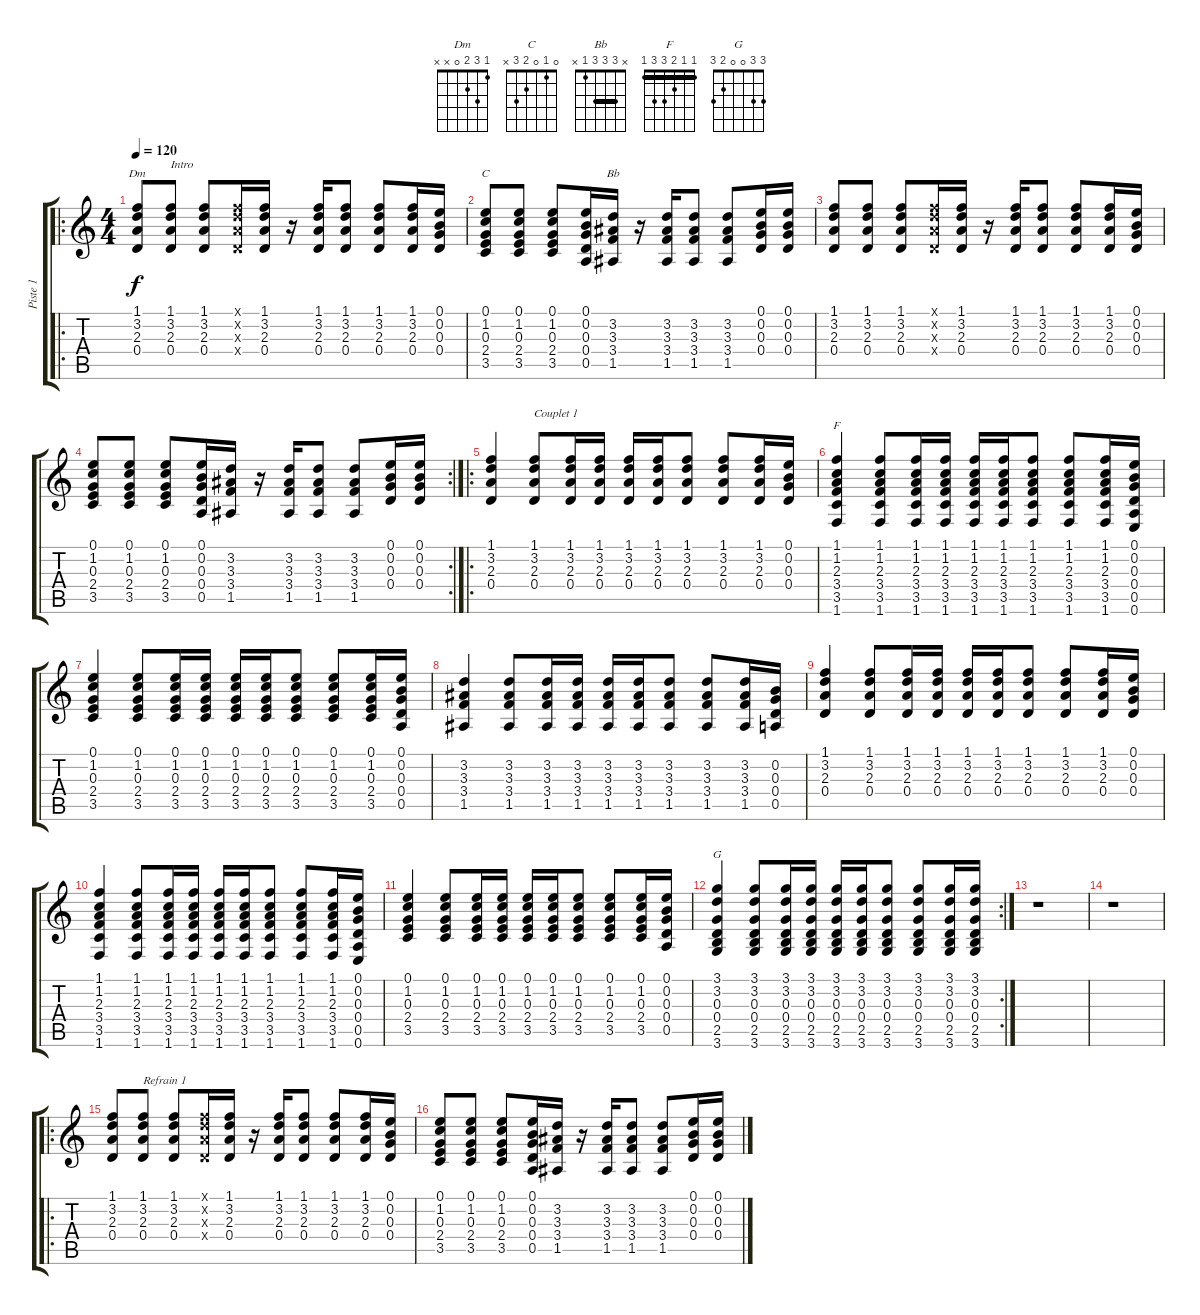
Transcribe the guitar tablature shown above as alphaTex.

\track ("Piste 1" "Piste 1") {instrument acousticguitarnylon}
\staff {score tabs}
\tuning (E4 B3 G3 D3 A2 E2) {hide}
\chord ("Dm" 1 3 2 0 x x)
\chord ("C" 0 1 0 2 3 x)
\chord ("Bb" x 3 3 3 1 x) {barre 3}
\chord ("F" 1 1 2 3 3 1) {barre 1}
\chord ("G" 3 3 0 0 2 3)
\ro
\ts (4 4)
\tempo 120
\clef g2
\ks c
(1.1 3.2 2.3 0.4).8{ch "Dm" dy f instrument acousticguitarnylon} (1.1 3.2 2.3 0.4).8{txt "Intro"} (1.1 3.2 2.3 0.4).8 (1.1{x} 3.2{x} 2.3{x} 0.4{x}).16 (1.1 3.2 2.3 0.4).16 r.16 (1.1 3.2 2.3 0.4).16 (1.1 3.2 2.3 0.4).8 (1.1 3.2 2.3 0.4).8 (1.1 3.2 2.3 0.4).16 (0.1 0.2 0.3 0.4).16 |
(0.1 1.2 0.3 2.4 3.5).8{ch "C"} (0.1 1.2 0.3 2.4 3.5).8 (0.1 1.2 0.3 2.4 3.5).8 (0.1 0.2 0.3 0.4 0.5).16 (3.2 3.3 3.4 1.5).16{ch "Bb"} r.16 (3.2 3.3 3.4 1.5).16 (3.2 3.3 3.4 1.5).8 (3.2 3.3 3.4 1.5).8 (0.1 0.2 0.3 0.4).16 (0.1 0.2 0.3 0.4).16 |
(1.1 3.2 2.3 0.4).8 (1.1 3.2 2.3 0.4).8 (1.1 3.2 2.3 0.4).8 (1.1{x} 3.2{x} 2.3{x} 0.4{x}).16 (1.1 3.2 2.3 0.4).16 r.16 (1.1 3.2 2.3 0.4).16 (1.1 3.2 2.3 0.4).8 (1.1 3.2 2.3 0.4).8 (1.1 3.2 2.3 0.4).16 (0.1 0.2 0.3 0.4).16 |
\rc 2
(0.1 1.2 0.3 2.4 3.5).8 (0.1 1.2 0.3 2.4 3.5).8 (0.1 1.2 0.3 2.4 3.5).8 (0.1 0.2 0.3 0.4 0.5).16 (3.2 3.3 3.4 1.5).16 r.16 (3.2 3.3 3.4 1.5).16 (3.2 3.3 3.4 1.5).8 (3.2 3.3 3.4 1.5).8 (0.1 0.2 0.3 0.4).16 (0.1 0.2 0.3 0.4).16 |
\ro
(1.1 3.2 2.3 0.4).4 (1.1 3.2 2.3 0.4).8{txt "Couplet 1"} (1.1 3.2 2.3 0.4).16 (1.1 3.2 2.3 0.4).16 (1.1 3.2 2.3 0.4).16 (1.1 3.2 2.3 0.4).16 (1.1 3.2 2.3 0.4).8 (1.1 3.2 2.3 0.4).8 (1.1 3.2 2.3 0.4).16 (0.1 0.2 0.3 0.4).16 |
(1.1 1.2 2.3 3.4 3.5 1.6).4{ch "F"} (1.1 1.2 2.3 3.4 3.5 1.6).8 (1.1 1.2 2.3 3.4 3.5 1.6).16 (1.1 1.2 2.3 3.4 3.5 1.6).16 (1.1 1.2 2.3 3.4 3.5 1.6).16 (1.1 1.2 2.3 3.4 3.5 1.6).16 (1.1 1.2 2.3 3.4 3.5 1.6).8 (1.1 1.2 2.3 3.4 3.5 1.6).8 (1.1 1.2 2.3 3.4 3.5 1.6).16 (0.1 0.2 0.3 0.4 0.5 0.6).16 |
(0.1 1.2 0.3 2.4 3.5).4 (0.1 1.2 0.3 2.4 3.5).8 (0.1 1.2 0.3 2.4 3.5).16 (0.1 1.2 0.3 2.4 3.5).16 (0.1 1.2 0.3 2.4 3.5).16 (0.1 1.2 0.3 2.4 3.5).16 (0.1 1.2 0.3 2.4 3.5).8 (0.1 1.2 0.3 2.4 3.5).8 (0.1 1.2 0.3 2.4 3.5).16 (0.1 0.2 0.3 0.4 0.5).16 |
(3.2 3.3 3.4 1.5).4 (3.2 3.3 3.4 1.5).8 (3.2 3.3 3.4 1.5).16 (3.2 3.3 3.4 1.5).16 (3.2 3.3 3.4 1.5).16 (3.2 3.3 3.4 1.5).16 (3.2 3.3 3.4 1.5).8 (3.2 3.3 3.4 1.5).8 (3.2 3.3 3.4 1.5).16 (0.2 0.3 0.4 0.5).16 |
(1.1 3.2 2.3 0.4).4 (1.1 3.2 2.3 0.4).8 (1.1 3.2 2.3 0.4).16 (1.1 3.2 2.3 0.4).16 (1.1 3.2 2.3 0.4).16 (1.1 3.2 2.3 0.4).16 (1.1 3.2 2.3 0.4).8 (1.1 3.2 2.3 0.4).8 (1.1 3.2 2.3 0.4).16 (0.1 0.2 0.3 0.4).16 |
(1.1 1.2 2.3 3.4 3.5 1.6).4 (1.1 1.2 2.3 3.4 3.5 1.6).8 (1.1 1.2 2.3 3.4 3.5 1.6).16 (1.1 1.2 2.3 3.4 3.5 1.6).16 (1.1 1.2 2.3 3.4 3.5 1.6).16 (1.1 1.2 2.3 3.4 3.5 1.6).16 (1.1 1.2 2.3 3.4 3.5 1.6).8 (1.1 1.2 2.3 3.4 3.5 1.6).8 (1.1 1.2 2.3 3.4 3.5 1.6).16 (0.1 0.2 0.3 0.4 0.5 0.6).16 |
(0.1 1.2 0.3 2.4 3.5).4 (0.1 1.2 0.3 2.4 3.5).8 (0.1 1.2 0.3 2.4 3.5).16 (0.1 1.2 0.3 2.4 3.5).16 (0.1 1.2 0.3 2.4 3.5).16 (0.1 1.2 0.3 2.4 3.5).16 (0.1 1.2 0.3 2.4 3.5).8 (0.1 1.2 0.3 2.4 3.5).8 (0.1 1.2 0.3 2.4 3.5).16 (0.1 0.2 0.3 0.4 0.5).16 |
\rc 2
(3.1 3.2 0.3 0.4 2.5 3.6).4{ch "G"} (3.1 3.2 0.3 0.4 2.5 3.6).8 (3.1 3.2 0.3 0.4 2.5 3.6).16 (3.1 3.2 0.3 0.4 2.5 3.6).16 (3.1 3.2 0.3 0.4 2.5 3.6).16 (3.1 3.2 0.3 0.4 2.5 3.6).16 (3.1 3.2 0.3 0.4 2.5 3.6).8 (3.1 3.2 0.3 0.4 2.5 3.6).8 (3.1 3.2 0.3 0.4 2.5 3.6).16 (3.1 3.2 0.3 0.4 2.5 3.6).16 |
r.1 |
r.1 |
\ro
(1.1 3.2 2.3 0.4).8 (1.1 3.2 2.3 0.4).8{txt "Refrain 1"} (1.1 3.2 2.3 0.4).8 (1.1{x} 3.2{x} 2.3{x} 0.4{x}).16 (1.1 3.2 2.3 0.4).16 r.16 (1.1 3.2 2.3 0.4).16 (1.1 3.2 2.3 0.4).8 (1.1 3.2 2.3 0.4).8 (1.1 3.2 2.3 0.4).16 (0.1 0.2 0.3 0.4).16 |
(0.1 1.2 0.3 2.4 3.5).8 (0.1 1.2 0.3 2.4 3.5).8 (0.1 1.2 0.3 2.4 3.5).8 (0.1 0.2 0.3 0.4 0.5).16 (3.2 3.3 3.4 1.5).16 r.16 (3.2 3.3 3.4 1.5).16 (3.2 3.3 3.4 1.5).8 (3.2 3.3 3.4 1.5).8 (0.1 0.2 0.3 0.4).16 (0.1 0.2 0.3 0.4).16
